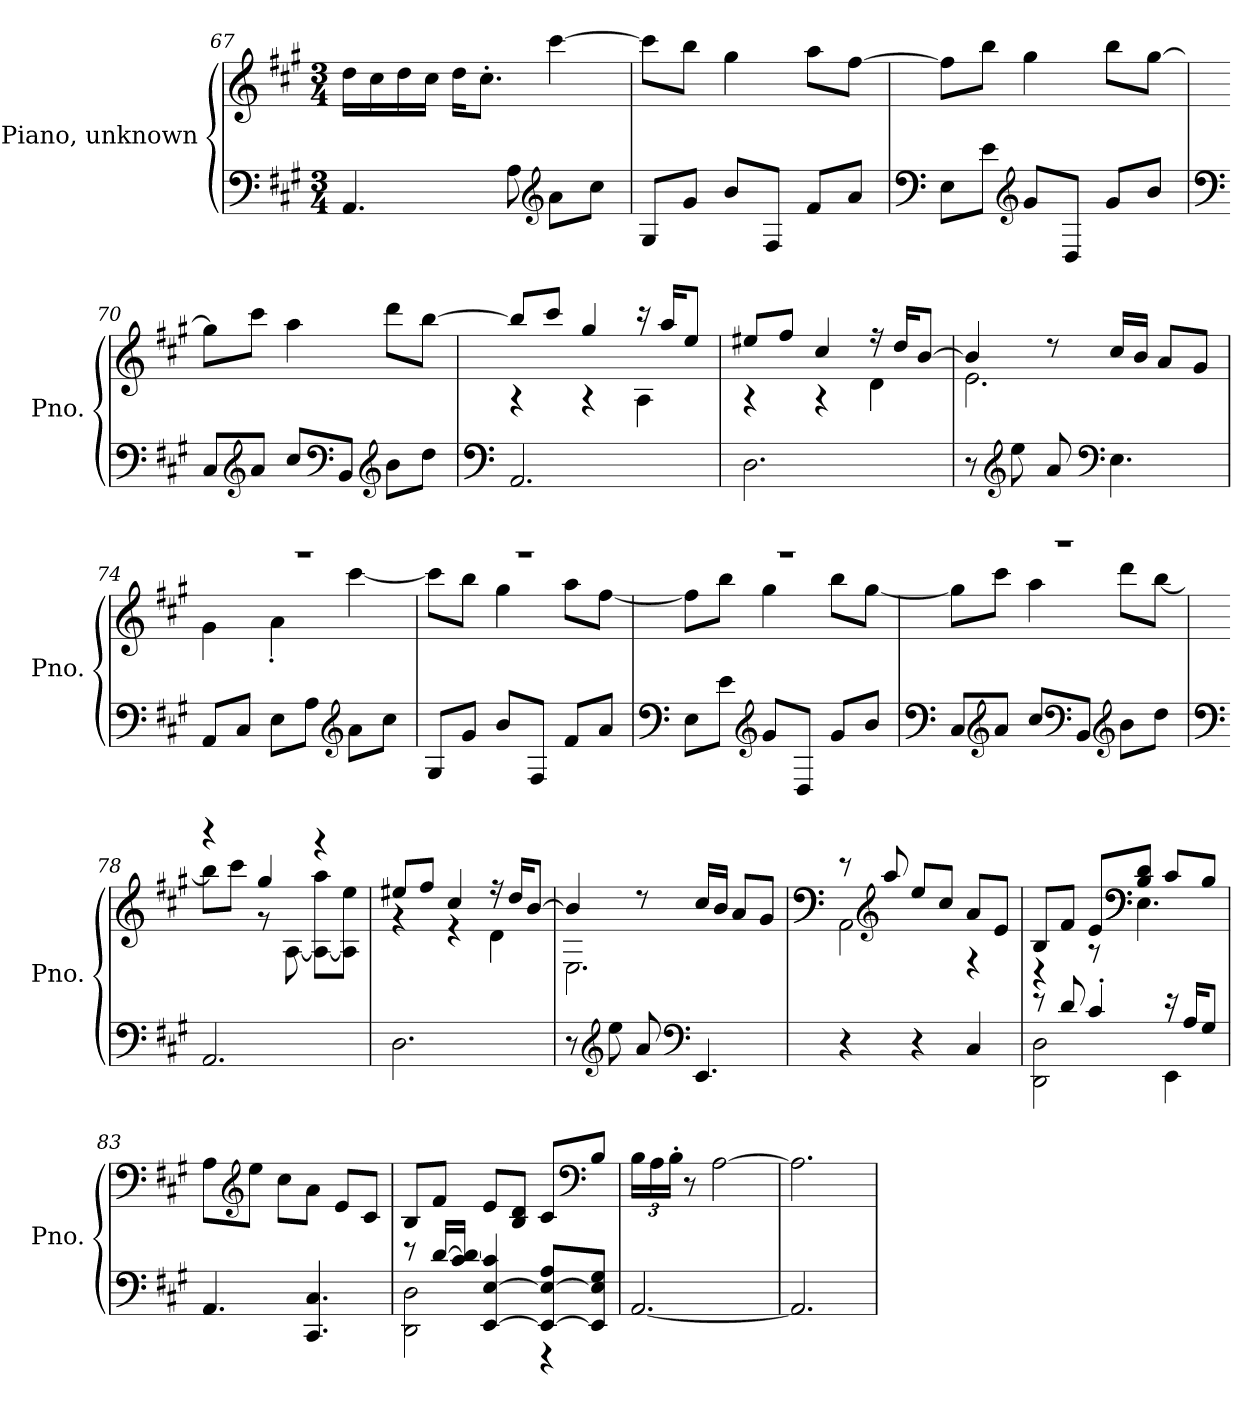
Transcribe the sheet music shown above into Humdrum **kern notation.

**kern	**kern
*part1	*part1
*staff2	*staff1
*I"Piano, unknown	*
*I'Pno.	*
*clefF4	*clefG2
*k[f#c#g#]	*k[f#c#g#]
*M3/4	*M3/4
=67	=67
4.AA/	16dd\LL
.	16cc#\
.	16dd\
.	16cc#\JJ
.	16dd\KL
.	8.cc#'\J
8A\	.
*clefG2	*
8a\L	[4ccc#\
8cc#\J	.
=68	=68
8G#/L	8ccc#\L]
8g#/J	8bb\J
8b/L	4gg#\
8F#/J	.
8f#/L	8aa\L
8a/J	[8ff#\J
=69	=69
*clefF4	*
8E\L	8ff#\L]
8e\J	8bb\J
*clefG2	*
8g#/L	4gg#\
8D/J	.
8g#/L	8bb\L
8b/J	[8gg#\J
!!LO:LB:g=z
=70	=70
*clefF4	*
8C#/L	8gg#\L]
*clefG2	*
8a/J	8ccc#\J
8cc#/L	4aa\
*clefF4	*
8BB/J	.
*clefG2	*
8b\L	8ddd\L
8dd\J	[8bb\J
=71	=71
*clefF4	*
*	*^
2.AA/	8bb/L]	4r
.	8ccc#/J	.
.	4gg#/	4r
.	16r	4A\
.	16aa/KL	.
.	8ee/J	.
=72	=72	=72
2.D\	8ee#X/L	4r
.	8ff#/J	.
.	4cc#/	4r
.	16r	4d\
.	16dd/KL	.
.	[8b/J	.
=73	=73	=73
8r	4b/]	2.e\
*clefG2	*	*
8ee\	.	.
8a/	8r	.
*clefF4	*	*
4.E\	16cc#/LL	.
.	16b/JJ	.
.	8a/L	.
.	8g#/J	.
!!LO:PB:g=z	!!
=74	=74	=74
8AA/L	2.r	4g#\
8C#/J	.	.
8E\L	.	4a'\
8A\J	.	.
*clefG2	*	*
8a\L	.	[4ccc#\
8cc#\J	.	.
=75	=75	=75
8G#/L	2.r	8ccc#\L]
8g#/J	.	8bb\J
8b/L	.	4gg#\
8F#/J	.	.
8f#/L	.	8aa\L
8a/J	.	[8ff#\J
=76	=76	=76
*clefF4	*	*
8E\L	2.r	8ff#\L]
8e\J	.	8bb\J
*clefG2	*	*
8g#/L	.	4gg#\
8D/J	.	.
8g#/L	.	8bb\L
8b/J	.	[8gg#\J
=77	=77	=77
*clefF4	*	*
8C#/L	2.r	8gg#\L]
*clefG2	*	*
8a/J	.	8ccc#\J
8cc#/L	.	4aa\
*clefF4	*	*
8BB/J	.	.
*clefG2	*	*
8b\L	.	8ddd\L
8dd\J	.	[8bb\J
!!LO:LB:g=z	!!
=78	=78	=78
*clefF4	*	*
2.AA/	4r	8bb\L]
.	.	8ccc#\J
.	4gg#/	8r
.	.	[8A\
.	4r	8A\_ 8aa\L
.	.	8A\] 8ee\J
=79	=79	=79
2.D\	8ee#X/L	4r
.	8ff#/J	.
.	4cc#/	4r
.	16r	4d\
.	16dd/KL	.
.	[8b/J	.
=80	=80	=80
8r	4b/]	2.E\
*clefG2	*	*
8ee\	.	.
8a/	8r	.
*clefF4	*	*
4.EE/	16cc#/LL	.
.	16b/JJ	.
.	8a/L	.
.	8g#/J	.
=81	=81	=81
*	*clefF4	*
4r	8r	2AA\
*	*clefG2	*
.	8aa/	.
4r	8ee/L	.
.	8cc#/J	.
4C#/	8a/L	4r
.	8e/J	.
!!LO:LB:g=z	!!
=82	=82	=82
*^	*	*
8r	2DD\ 2D\	8B/L	4r
8d/	.	8f#/J	.
4c#'/	.	8e/L	8r
*	*	*clefF4	*
.	.	8B/ 8d/J	4.E\
16r	4EE\	8c#/L	.
16A/KL	.	.	.
8G#/J	.	8B/J	.
*v	*v	*	*
*	*v	*v
=83	=83
4.AA/	8A\L
*	*clefG2
.	8ee\J
.	8cc#\L
4.CC#/ 4.C#/	8a\J
.	8e/L
.	8c#/J
=84	=84
*^	*
8r	2DD\ 2D\	8B/L
[16d/LL	.	8f#/J
[16c#/ 16d/]JJ	.	.
[4EE/ [4E/ 4c#/]	.	8e/L
.	.	8B/ 8d/J
8EE/_ 8E/_ 8A/L	4r	8c#/L
*	*	*clefF4
8EE/] 8E/] 8G#/J	.	8B/J
*v	*v	*
=85	=85
*	*Xbrackettup
[2.AA/	24B\LL
.	24A\
.	24B'\JJ
.	8r
.	[2A\
=86	=86
2.AA/]	2.A\]
=	=
*-	*-
